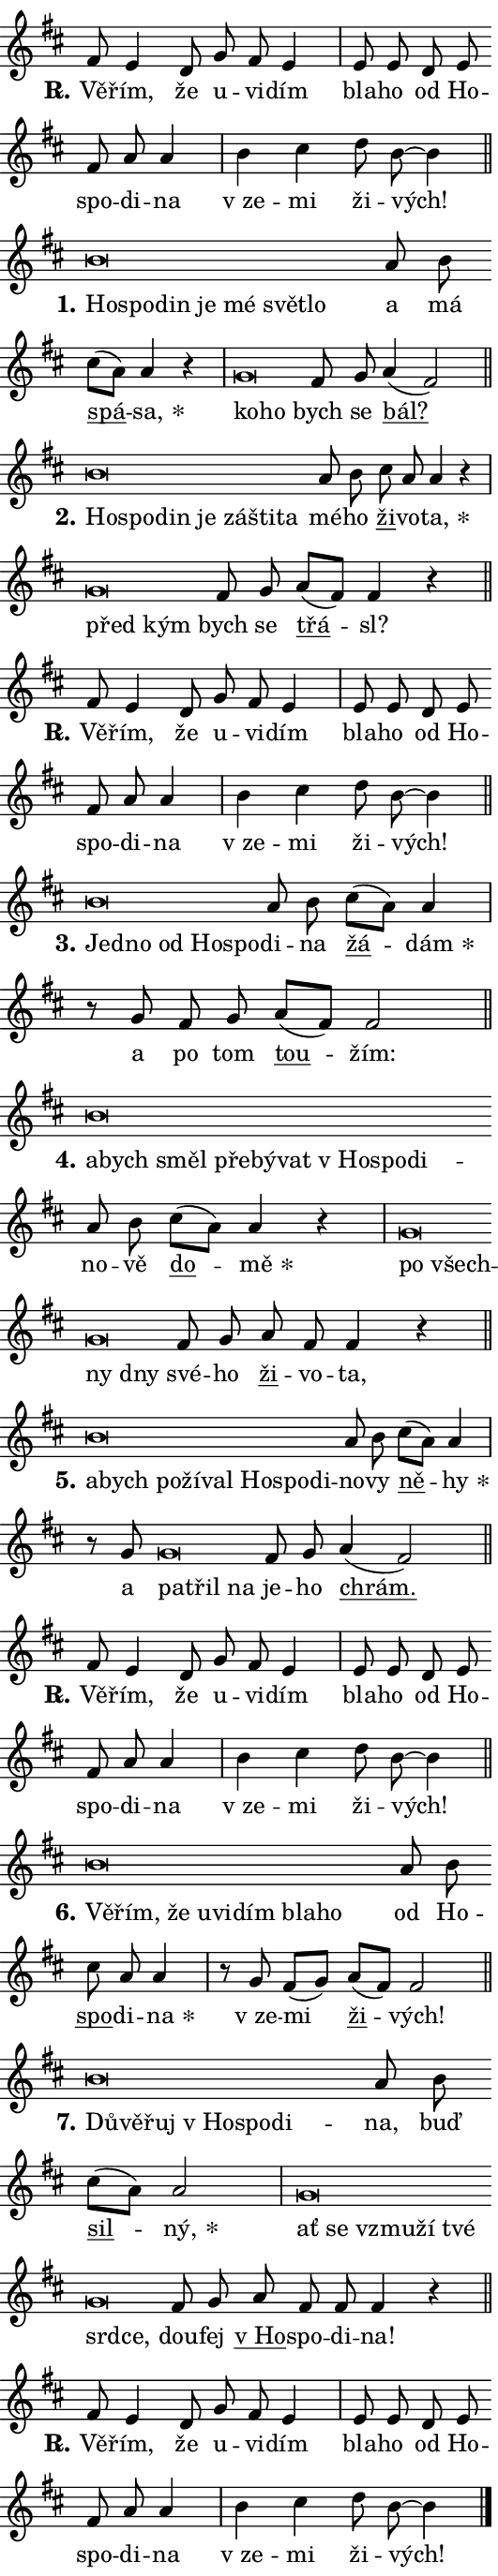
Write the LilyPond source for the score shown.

\version "2.24.0"
\header { tagline = "" }
\paper {
  indent = 0\cm
  top-margin = 0\cm
  right-margin = 0.13\cm % to fit lyric hyphens
  bottom-margin = 0\cm
  left-margin = 0\cm
  paper-width = 9\cm
  page-breaking = #ly:one-page-breaking
  system-system-spacing.basic-distance = #11
  score-system-spacing.basic-distance = #11
  ragged-last = ##f
}


%% Author: Thomas Morley
%% https://lists.gnu.org/archive/html/lilypond-user/2020-05/msg00002.html
#(define (line-position grob)
"Returns position of @var[grob} in current system:
   @code{'start}, if at first time-step
   @code{'end}, if at last time-step
   @code{'middle} otherwise
"
  (let* ((col (ly:item-get-column grob))
         (ln (ly:grob-object col 'left-neighbor))
         (rn (ly:grob-object col 'right-neighbor))
         (col-to-check-left (if (ly:grob? ln) ln col))
         (col-to-check-right (if (ly:grob? rn) rn col))
         (break-dir-left
           (and
             (ly:grob-property col-to-check-left 'non-musical #f)
             (ly:item-break-dir col-to-check-left)))
         (break-dir-right
           (and
             (ly:grob-property col-to-check-right 'non-musical #f)
             (ly:item-break-dir col-to-check-right))))
        (cond ((eqv? 1 break-dir-left) 'start)
              ((eqv? -1 break-dir-right) 'end)
              (else 'middle))))

#(define (tranparent-at-line-position vctor)
  (lambda (grob)
  "Relying on @code{line-position} select the relevant enry from @var{vctor}.
Used to determine transparency,"
    (case (line-position grob)
      ((end) (not (vector-ref vctor 0)))
      ((middle) (not (vector-ref vctor 1)))
      ((start) (not (vector-ref vctor 2))))))

noteHeadBreakVisibility =
#(define-music-function (break-visibility)(vector?)
"Makes @code{NoteHead}s transparent relying on @var{break-visibility}"
#{
  \override NoteHead.transparent =
    #(tranparent-at-line-position break-visibility)
#})

#(define delete-ledgers-for-transparent-note-heads
  (lambda (grob)
    "Reads whether a @code{NoteHead} is transparent.
If so this @code{NoteHead} is removed from @code{'note-heads} from
@var{grob}, which is supposed to be @code{LedgerLineSpanner}.
As a result ledgers are not printed for this @code{NoteHead}"
    (let* ((nhds-array (ly:grob-object grob 'note-heads))
           (nhds-list
             (if (ly:grob-array? nhds-array)
                 (ly:grob-array->list nhds-array)
                 '()))
           ;; Relies on the transparent-property being done before
           ;; Staff.LedgerLineSpanner.after-line-breaking is executed.
           ;; This is fragile ...
           (to-keep
             (remove
               (lambda (nhd)
                 (ly:grob-property nhd 'transparent #f))
               nhds-list)))
      ;; TODO find a better method to iterate over grob-arrays, similiar
      ;; to filter/remove etc for lists
      ;; For now rebuilt from scratch
      (set! (ly:grob-object grob 'note-heads)  '())
      (for-each
        (lambda (nhd)
          (ly:pointer-group-interface::add-grob grob 'note-heads nhd))
        to-keep))))

squashNotes = {
  \override NoteHead.X-extent = #'(-0.2 . 0.2)
  \override NoteHead.Y-extent = #'(-0.75 . 0)
  \override NoteHead.stencil =
    #(lambda (grob)
       (let ((pos (ly:grob-property grob 'staff-position)))
         (begin
           (if (< pos -7) (display "ERROR: Lower brevis then expected\n") (display ""))
           (if (<= pos -6) ly:text-interface::print ly:note-head::print))))
}
unSquashNotes = {
  \revert NoteHead.X-extent
  \revert NoteHead.Y-extent
  \revert NoteHead.stencil
}

hideNotes = \noteHeadBreakVisibility #begin-of-line-visible
unHideNotes = \noteHeadBreakVisibility #all-visible

% work-around for resetting accidentals
% https://lilypond.org/doc/v2.23/Documentation/notation/displaying-rhythms#unmetered-music
cadenzaMeasure = {
  \cadenzaOff
  \partial 1024 s1024
  \cadenzaOn
}

#(define-markup-command (accent layout props text) (markup?)
  "Underline accented syllable"
  (interpret-markup layout props
    #{\markup \override #'(offset . 4.3) \underline { #text }#}))

responsum = \markup \concat {
  "R" \hspace #-1.05 \path #0.1 #'((moveto 0 0.07) (lineto 0.9 0.8)) \hspace #0.05 "."
}

spaceSize = #0.6828661417322834 % exact space size for TeX Gyre Schola

\layout {
  \context {
    \Staff
    \remove "Time_signature_engraver"
    \override LedgerLineSpanner.after-line-breaking = #delete-ledgers-for-transparent-note-heads
  }
  \context {
    \Lyrics {
      \override LyricSpace.minimum-distance = \spaceSize
      \override LyricText.font-name = #"TeX Gyre Schola"
      \override LyricText.font-size = 1
      \override StanzaNumber.font-name = #"TeX Gyre Schola Bold"
      \override StanzaNumber.font-size = 1
    }
  }
  \context {
    \Score 
    \override NoteHead.text =
      #(lambda (grob) 
        (let ((pos (ly:grob-property grob 'staff-position)))
          #{\markup {
            \combine
              \halign #-0.55 \raise #(if (= pos -6) 0 0.5) \override #'(thickness . 2) \draw-line #'(3.2 . 0)
              \musicglyph "noteheads.sM1"
          }#}))
  }
}

% magnetic-lyrics.ily
%
%   written by
%     Jean Abou Samra <jean@abou-samra.fr>
%     Werner Lemberg <wl@gnu.org>
%
%   adapted by
%     Jiri Hon <jiri.hon@gmail.com>
%
% Version 2022-Apr-15

% https://www.mail-archive.com/lilypond-user@gnu.org/msg149350.html

#(define (Left_hyphen_pointer_engraver context)
   "Collect syllable-hyphen-syllable occurrences in lyrics and store
them in properties.  This engraver only looks to the left.  For
example, if the lyrics input is @code{foo -- bar}, it does the
following.

@itemize @bullet
@item
Set the @code{text} property of the @code{LyricHyphen} grob between
@q{foo} and @q{bar} to @code{foo}.

@item
Set the @code{left-hyphen} property of the @code{LyricText} grob with
text @q{foo} to the @code{LyricHyphen} grob between @q{foo} and
@q{bar}.
@end itemize

Use this auxiliary engraver in combination with the
@code{lyric-@/text::@/apply-@/magnetic-@/offset!} hook."
   (let ((hyphen #f)
         (text #f))
     (make-engraver
      (acknowledgers
       ((lyric-syllable-interface engraver grob source-engraver)
        (set! text grob)))
      (end-acknowledgers
       ((lyric-hyphen-interface engraver grob source-engraver)
        ;(when (not (grob::has-interface grob 'lyric-space-interface))
          (set! hyphen grob)));)
      ((stop-translation-timestep engraver)
       (when (and text hyphen)
         (ly:grob-set-object! text 'left-hyphen hyphen))
       (set! text #f)
       (set! hyphen #f)))))

#(define (lyric-text::apply-magnetic-offset! grob)
   "If the space between two syllables is less than the value in
property @code{LyricText@/.details@/.squash-threshold}, move the right
syllable to the left so that it gets concatenated with the left
syllable.

Use this function as a hook for
@code{LyricText@/.after-@/line-@/breaking} if the
@code{Left_@/hyphen_@/pointer_@/engraver} is active."
   (let ((hyphen (ly:grob-object grob 'left-hyphen #f)))
     (when hyphen
       (let ((left-text (ly:spanner-bound hyphen LEFT)))
         (when (grob::has-interface left-text 'lyric-syllable-interface)
           (let* ((common (ly:grob-common-refpoint grob left-text X))
                  (this-x-ext (ly:grob-extent grob common X))
                  (left-x-ext
                   (begin
                     ;; Trigger magnetism for left-text.
                     (ly:grob-property left-text 'after-line-breaking)
                     (ly:grob-extent left-text common X)))
                  ;; `delta` is the gap width between two syllables.
                  (delta (- (interval-start this-x-ext)
                            (interval-end left-x-ext)))
                  (details (ly:grob-property grob 'details))
                  (threshold (assoc-get 'squash-threshold details 0.2)))
             (when (< delta threshold)
               (let* (;; We have to manipulate the input text so that
                      ;; ligatures crossing syllable boundaries are not
                      ;; disabled.  For languages based on the Latin
                      ;; script this is essentially a beautification.
                      ;; However, for non-Western scripts it can be a
                      ;; necessity.
                      (lt (ly:grob-property left-text 'text))
                      (rt (ly:grob-property grob 'text))
                      (is-space (grob::has-interface hyphen 'lyric-space-interface))
                      (space (if is-space " " ""))
                      (extra-delta (if is-space spaceSize 0))
                      ;; Append new syllable.
                      (ltrt-space (if (and (string? lt) (string? rt))
                                (string-append lt space rt)
                                (make-concat-markup (list lt space rt))))
                      ;; Right-align `ltrt` to the right side.
                      (ltrt-space-markup (grob-interpret-markup
                               grob
                               (make-translate-markup
                                (cons (interval-length this-x-ext) 0)
                                (make-right-align-markup ltrt-space)))))
                 (begin
                   ;; Don't print `left-text`.
                   (ly:grob-set-property! left-text 'stencil #f)
                   ;; Set text and stencil (which holds all collected
                   ;; syllables so far) and shift it to the left.
                   (ly:grob-set-property! grob 'text ltrt-space)
                   (ly:grob-set-property! grob 'stencil ltrt-space-markup)
                   (ly:grob-translate-axis! grob (- (- delta extra-delta)) X))))))))))


#(define (lyric-hyphen::displace-bounds-first grob)
   ;; Make very sure this callback isn't triggered too early.
   (let ((left (ly:spanner-bound grob LEFT))
         (right (ly:spanner-bound grob RIGHT)))
     (ly:grob-property left 'after-line-breaking)
     (ly:grob-property right 'after-line-breaking)
     (ly:lyric-hyphen::print grob)))

squashThreshold = #0.4

\layout {
  \context {
    \Lyrics
    \consists #Left_hyphen_pointer_engraver
    \override LyricText.after-line-breaking =
      #lyric-text::apply-magnetic-offset!
    \override LyricHyphen.stencil = #lyric-hyphen::displace-bounds-first
    \override LyricText.details.squash-threshold = \squashThreshold
    \override LyricHyphen.minimum-distance = 0
    \override LyricHyphen.minimum-length = \squashThreshold
  }
}

squashText = \override LyricText.details.squash-threshold = 9999
unSquashText = \override LyricText.details.squash-threshold = \squashThreshold

leftText = \override LyricText.self-alignment-X = #LEFT
unLeftText = \revert LyricText.self-alignment-X

starOffset = #(lambda (grob) 
                (let ((x_offset (ly:self-alignment-interface::aligned-on-x-parent grob)))
                  (if (= x_offset 0) 0 (+ x_offset 1.2))))

star = #(define-music-function (syllable)(string?)
"Append star separator at the end of a syllable"
#{
  \once \override LyricText.X-offset = #starOffset
  \lyricmode { \markup {
    #syllable
    \override #'((font-name . "TeX Gyre Schola Bold")) \hspace #0.2 \lower #0.65 \larger "*"
  } }
#})

starAccent = #(define-music-function (syllable)(string?)
"Append star separator at the end of a syllable and make accent"
#{
  \once \override LyricText.X-offset = #starOffset
  \lyricmode { \markup {
    \accent #syllable
    \override #'((font-name . "TeX Gyre Schola Bold")) \hspace #0.2 \lower #0.65 \larger "*"
  } }
#})

breath = #(define-music-function (syllable)(string?)
"Append breathing indicator at the end of a syllable"
#{
  \lyricmode { \markup { #syllable "+" } }
#})

optionalBreath = #(define-music-function (syllable)(string?)
"Append optional breathing indicator at the end of a syllable"
#{
  \lyricmode { \markup { #syllable "(+)" } }
#})


\score {
    <<
        \new Voice = "melody" { \cadenzaOn \key d \major \relative { fis'8 e4 d8 g fis e4 \cadenzaMeasure \bar "|" e8 e d e \bar "" fis a a4 \cadenzaMeasure \bar "|" b cis d8 b~ b4 \cadenzaMeasure \bar "||" \break } }
        \new Lyrics \lyricsto "melody" { \lyricmode { \set stanza = \responsum
Vě -- řím, že u -- vi -- dím bla -- ho od Ho -- spo -- di -- na "v ze" -- mi ži -- vých! } }
    >>
    \layout {}
}

\score {
    <<
        \new Voice = "melody" { \cadenzaOn \key d \major \relative { \squashNotes b'\breve*1/16 \hideNotes \breve*1/16 \bar "" \breve*1/16 \bar "" \breve*1/16 \bar "" \breve*1/16 \bar "" \breve*1/16 \breve*1/16 \bar "" \unHideNotes \unSquashNotes a8 b \bar "" cis[( a)] a4 r \cadenzaMeasure \bar "|" \squashNotes g\breve*1/16 \hideNotes \breve*1/16 \bar "" \unHideNotes \unSquashNotes fis8 g \bar "" a4(fis2) \cadenzaMeasure \bar "||" \break } }
        \new Lyrics \lyricsto "melody" { \lyricmode { \set stanza = "1."
\leftText Ho -- \squashText spo -- din je mé svět -- lo \unLeftText \unSquashText a má \markup \accent spá -- \star sa, \leftText ko -- \squashText ho \unLeftText \unSquashText bych se \markup \accent bál? } }
    >>
    \layout {}
}

\score {
    <<
        \new Voice = "melody" { \cadenzaOn \key d \major \relative { \squashNotes b'\breve*1/16 \hideNotes \breve*1/16 \bar "" \breve*1/16 \bar "" \breve*1/16 \bar "" \breve*1/16 \bar "" \breve*1/16 \breve*1/16 \bar "" \unHideNotes \unSquashNotes a8 b \bar "" cis a a4 r \cadenzaMeasure \bar "|" \squashNotes g\breve*1/16 \hideNotes \breve*1/16 \bar "" \unHideNotes \unSquashNotes fis8 g \bar "" a[(fis)] fis4 r \cadenzaMeasure \bar "||" \break } }
        \new Lyrics \lyricsto "melody" { \lyricmode { \set stanza = "2."
\leftText Ho -- \squashText spo -- din je zá -- šti -- ta \unLeftText \unSquashText mé -- ho \markup \accent ži -- vo -- \star ta, \leftText před \squashText kým \unLeftText \unSquashText bych se \markup \accent třá -- sl? } }
    >>
    \layout {}
}

\score {
    <<
        \new Voice = "melody" { \cadenzaOn \key d \major \relative { fis'8 e4 d8 g fis e4 \cadenzaMeasure \bar "|" e8 e d e \bar "" fis a a4 \cadenzaMeasure \bar "|" b cis d8 b~ b4 \cadenzaMeasure \bar "||" \break } }
        \new Lyrics \lyricsto "melody" { \lyricmode { \set stanza = \responsum
Vě -- řím, že u -- vi -- dím bla -- ho od Ho -- spo -- di -- na "v ze" -- mi ži -- vých! } }
    >>
    \layout {}
}

\score {
    <<
        \new Voice = "melody" { \cadenzaOn \key d \major \relative { \squashNotes b'\breve*1/16 \hideNotes \breve*1/16 \bar "" \breve*1/16 \bar "" \breve*1/16 \breve*1/16 \bar "" \unHideNotes \unSquashNotes a8 b \bar "" cis[( a)] a4 \cadenzaMeasure \bar "|" r8 g8 fis8 g \bar "" a[(fis)] fis2 \cadenzaMeasure \bar "||" \break } }
        \new Lyrics \lyricsto "melody" { \lyricmode { \set stanza = "3."
\leftText Jed -- \squashText no od Ho -- spo -- \unLeftText \unSquashText di -- na \markup \accent žá -- \star dám a po tom \markup \accent tou -- žím: } }
    >>
    \layout {}
}

\score {
    <<
        \new Voice = "melody" { \cadenzaOn \key d \major \relative { \squashNotes b'\breve*1/16 \hideNotes \breve*1/16 \bar "" \breve*1/16 \bar "" \breve*1/16 \bar "" \breve*1/16 \bar "" \breve*1/16 \bar "" \breve*1/16 \bar "" \breve*1/16 \breve*1/16 \bar "" \unHideNotes \unSquashNotes a8 b \bar "" cis[( a)] a4 r \cadenzaMeasure \bar "|" \squashNotes g\breve*1/16 \hideNotes \breve*1/16 \bar "" \breve*1/16 \breve*1/16 \bar "" \unHideNotes \unSquashNotes fis8 g \bar "" a fis fis4 r \cadenzaMeasure \bar "||" \break } }
        \new Lyrics \lyricsto "melody" { \lyricmode { \set stanza = "4."
\leftText a -- \squashText bych směl pře -- bý -- vat "v Ho" -- spo -- di -- \unLeftText \unSquashText no -- vě \markup \accent do -- \star mě \leftText po \squashText všech -- ny dny \unLeftText \unSquashText své -- ho \markup \accent ži -- vo -- ta, } }
    >>
    \layout {}
}

\score {
    <<
        \new Voice = "melody" { \cadenzaOn \key d \major \relative { \squashNotes b'\breve*1/16 \hideNotes \breve*1/16 \bar "" \breve*1/16 \bar "" \breve*1/16 \bar "" \breve*1/16 \bar "" \breve*1/16 \bar "" \breve*1/16 \breve*1/16 \bar "" \unHideNotes \unSquashNotes a8 b \bar "" cis[( a)] a4 \cadenzaMeasure \bar "|" r8 g8 \squashNotes g\breve*1/16 \hideNotes \breve*1/16 \breve*1/16 \bar "" \unHideNotes \unSquashNotes fis8 g \bar "" a4(fis2) \cadenzaMeasure \bar "||" \break } }
        \new Lyrics \lyricsto "melody" { \lyricmode { \set stanza = "5."
\leftText a -- \squashText bych po -- ží -- val Ho -- spo -- di -- \unLeftText \unSquashText no -- vy \markup \accent ně -- \star hy a \leftText pa -- \squashText třil na \unLeftText \unSquashText je -- ho \markup \accent chrám. } }
    >>
    \layout {}
}

\score {
    <<
        \new Voice = "melody" { \cadenzaOn \key d \major \relative { fis'8 e4 d8 g fis e4 \cadenzaMeasure \bar "|" e8 e d e \bar "" fis a a4 \cadenzaMeasure \bar "|" b cis d8 b~ b4 \cadenzaMeasure \bar "||" \break } }
        \new Lyrics \lyricsto "melody" { \lyricmode { \set stanza = \responsum
Vě -- řím, že u -- vi -- dím bla -- ho od Ho -- spo -- di -- na "v ze" -- mi ži -- vých! } }
    >>
    \layout {}
}

\score {
    <<
        \new Voice = "melody" { \cadenzaOn \key d \major \relative { \squashNotes b'\breve*1/16 \hideNotes \breve*1/16 \bar "" \breve*1/16 \bar "" \breve*1/16 \bar "" \breve*1/16 \bar "" \breve*1/16 \bar "" \breve*1/16 \breve*1/16 \bar "" \unHideNotes \unSquashNotes a8 b \bar "" cis a a4 \cadenzaMeasure \bar "|" r8 g8 fis8[( g)] \bar "" a[( fis)] fis2 \cadenzaMeasure \bar "||" \break } }
        \new Lyrics \lyricsto "melody" { \lyricmode { \set stanza = "6."
\leftText Vě -- \squashText řím, že u -- vi -- dím bla -- ho \unLeftText \unSquashText od Ho -- \markup \accent spo -- di -- \star na "v ze" -- mi \markup \accent ži -- vých! } }
    >>
    \layout {}
}

\score {
    <<
        \new Voice = "melody" { \cadenzaOn \key d \major \relative { \squashNotes b'\breve*1/16 \hideNotes \breve*1/16 \bar "" \breve*1/16 \bar "" \breve*1/16 \bar "" \breve*1/16 \breve*1/16 \bar "" \unHideNotes \unSquashNotes a8 b \bar "" cis[( a)] a2 \cadenzaMeasure \bar "|" \squashNotes g\breve*1/16 \hideNotes \breve*1/16 \bar "" \breve*1/16 \bar "" \breve*1/16 \bar "" \breve*1/16 \bar "" \breve*1/16 \breve*1/16 \bar "" \unHideNotes \unSquashNotes fis8 g \bar "" a fis fis fis4 r \cadenzaMeasure \bar "||" \break } }
        \new Lyrics \lyricsto "melody" { \lyricmode { \set stanza = "7."
\leftText Dů -- \squashText vě -- řuj "v Ho" -- spo -- di -- \unLeftText \unSquashText na, buď \markup \accent sil -- \star ný, \leftText ať \squashText se vzmu -- ží tvé srd -- ce, \unLeftText \unSquashText dou -- fej \markup \accent "v Ho" -- spo -- di -- na! } }
    >>
    \layout {}
}

\score {
    <<
        \new Voice = "melody" { \cadenzaOn \key d \major \relative { fis'8 e4 d8 g fis e4 \cadenzaMeasure \bar "|" e8 e d e \bar "" fis a a4 \cadenzaMeasure \bar "|" b cis d8 b~ b4 \cadenzaMeasure \bar "||" \break } \bar "|." }
        \new Lyrics \lyricsto "melody" { \lyricmode { \set stanza = \responsum
Vě -- řím, že u -- vi -- dím bla -- ho od Ho -- spo -- di -- na "v ze" -- mi ži -- vých! } }
    >>
    \layout {}
}
